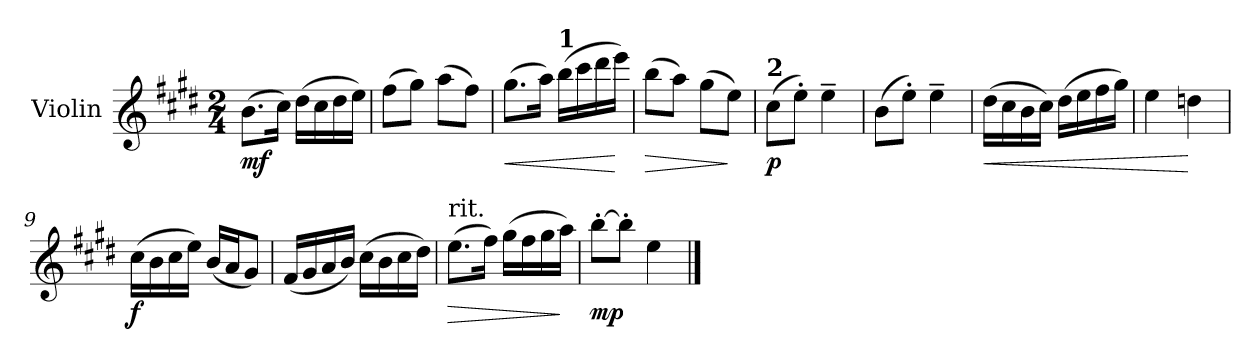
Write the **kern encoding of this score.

**kern	**dynam
*part1	*part1
*staff1	*staff1
*I"Violin	*
*I'Vln.	*
!!LO:PB:g=z
*clefG2	*
*k[f#c#g#d#]	*
*E:	*
*M2/4	*
=1	=1
(8.bi\L	mf
16cc#i\Jk)	.
(16dd#i\LL	.
16cc#i\	.
16dd#i\	.
16eei\JJ)	.
=2	=2
(8ff#i\L	.
8gg#i\J)	.
(8aai\L	.
8ff#i\J)	.
=3	=3
!	!LO:HP:b
(8.gg#i\L	<
16aai\Jk)	.
!LO:TX:a:B:t=1	!
(16bbi\LL	.
16ccc#i\	.
16ddd#i\	.
16eeei\JJ)	[
=4	=4
!	!LO:HP:b
(8bbi\L	>
8aai\J)	.
(8gg#i\L	.
8eei\J)	]
=5	=5
!LO:TX:a:B:t=2	!
(8cc#i\L	p
8ee'i\J)	.
4ee~i\	.
=6	=6
(8bi\L	.
8ee'i\J)	.
4ee~i\	.
!!LO:LB:g=z
=7	=7
!	!LO:HP:b
(16dd#i\LL	<
16cc#i\	.
16bi\	.
16cc#i\JJ)	.
(16dd#i\LL	.
16eei\	.
16ff#i\	.
16gg#i\JJ)	.
=8	=8
4eei\	.
4ddni\	[
=9	=9
(16cc#i\LL	f
16bi\	.
16cc#i\	.
16eei\JJ)	.
(16bi/LL	.
16ai/J	.
8g#i/J)	.
=10	=10
(16f#i/LL	.
16g#i/	.
16ai/	.
16bi/JJ)	.
(16cc#i\LL	.
16bi\	.
16cc#i\	.
16dd#i\JJ)	.
=11	=11
!LO:TX:t=rit.	!
!	!LO:HP:b
(8.eei\L	>
16ff#i\Jk)	.
(16gg#i\LL	.
16ff#i\	.
16gg#i\	.
16aai\JJ)	]
=12	=12
[>8bb'i\L	mp
8bb'i\J]	.
4eei\	.
==	==
*-	*-
